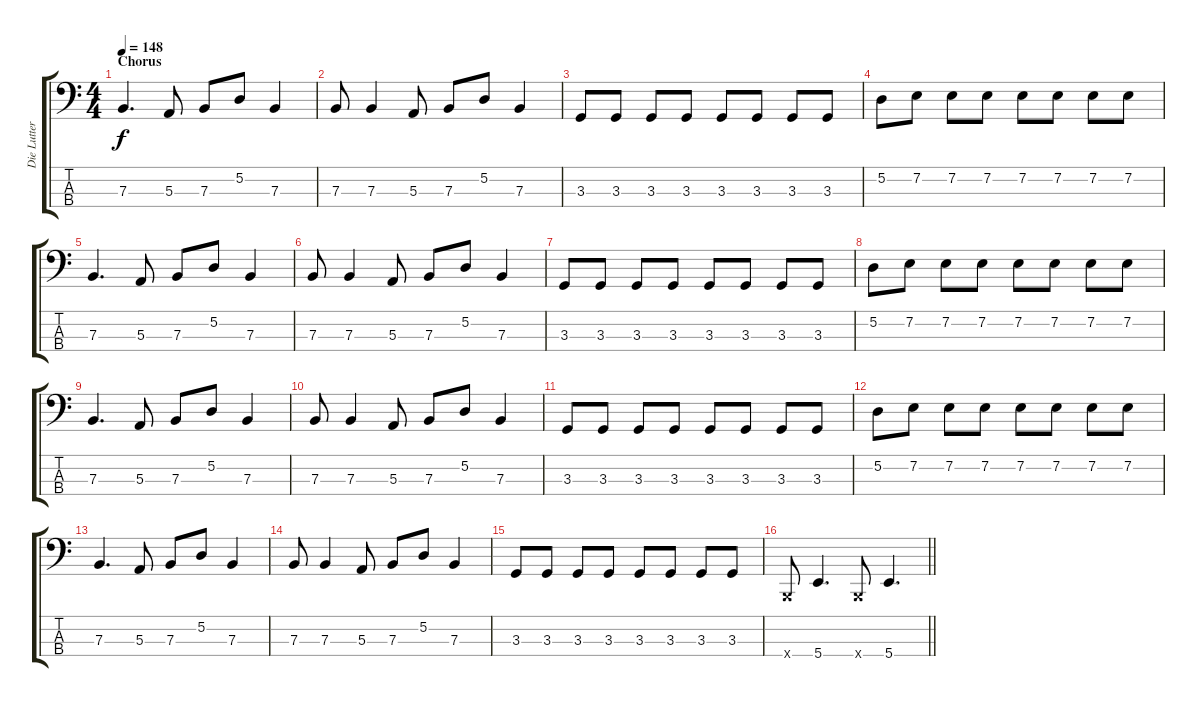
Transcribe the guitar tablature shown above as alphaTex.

\track ("Die Lutter" "Die Lutter") {instrument electricbasspick}
\staff {score tabs}
\tuning (D2 A1 E1 B0) {hide}
\ts (4 4)
\section ("" "Chorus")
\tempo 148
\clef f4
\ks c
7.3.4{d dy f} 5.3.8 7.3.8 5.2.8 7.3.4 |
7.3.8 7.3.4 5.3.8 7.3.8 5.2.8 7.3.4 |
3.3.8 3.3.8 3.3.8 3.3.8 3.3.8 3.3.8 3.3.8 3.3.8 |
5.2.8 7.2.8 7.2.8 7.2.8 7.2.8 7.2.8 7.2.8 7.2.8 |
7.3.4{d} 5.3.8 7.3.8 5.2.8 7.3.4 |
7.3.8 7.3.4 5.3.8 7.3.8 5.2.8 7.3.4 |
3.3.8 3.3.8 3.3.8 3.3.8 3.3.8 3.3.8 3.3.8 3.3.8 |
5.2.8 7.2.8 7.2.8 7.2.8 7.2.8 7.2.8 7.2.8 7.2.8 |
7.3.4{d} 5.3.8 7.3.8 5.2.8 7.3.4 |
7.3.8 7.3.4 5.3.8 7.3.8 5.2.8 7.3.4 |
3.3.8 3.3.8 3.3.8 3.3.8 3.3.8 3.3.8 3.3.8 3.3.8 |
5.2.8 7.2.8 7.2.8 7.2.8 7.2.8 7.2.8 7.2.8 7.2.8 |
7.3.4{d} 5.3.8 7.3.8 5.2.8 7.3.4 |
7.3.8 7.3.4 5.3.8 7.3.8 5.2.8 7.3.4 |
3.3.8 3.3.8 3.3.8 3.3.8 3.3.8 3.3.8 3.3.8 3.3.8 |
\barLineRight lightlight
0.4{x}.8 5.4.4{d} 0.4{x}.8 5.4.4{d}
